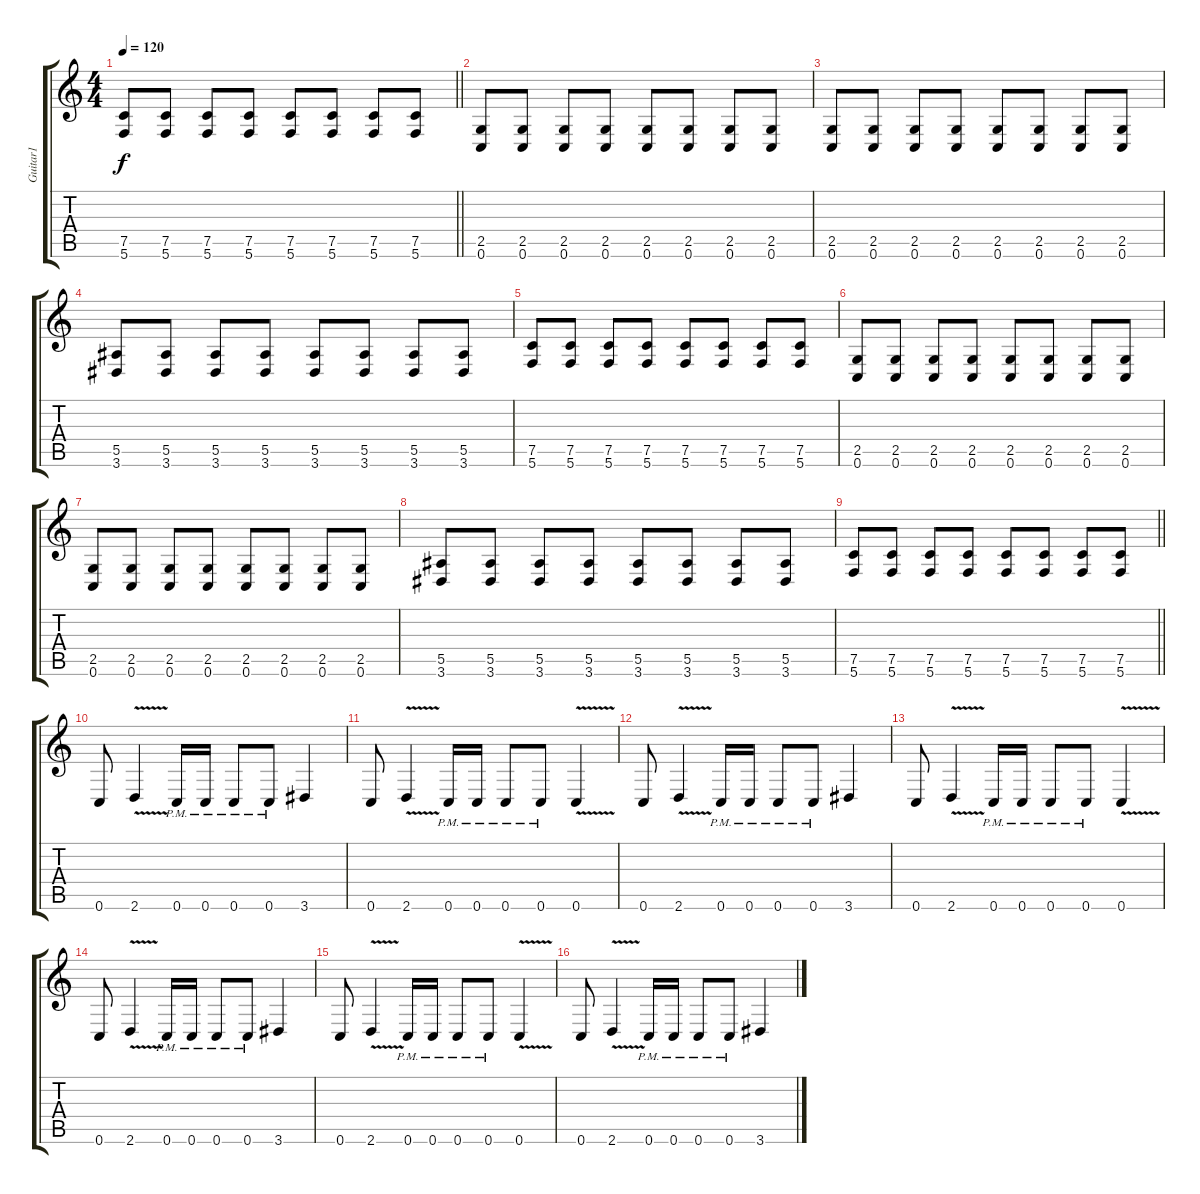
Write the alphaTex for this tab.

\track ("Guitar1" "Guitar1") {instrument distortionguitar}
\staff {score tabs}
\tuning (C4 G3 Eb3 Bb2 F2 C2) {hide}
\ts (4 4)
\tempo 120
\clef g2
\barLineRight lightlight
\ks c
(7.5 5.6).8{dy f} (7.5 5.6).8 (7.5 5.6).8 (7.5 5.6).8 (7.5 5.6).8 (7.5 5.6).8 (7.5 5.6).8 (7.5 5.6).8 |
(2.5 0.6).8 (2.5 0.6).8 (2.5 0.6).8 (2.5 0.6).8 (2.5 0.6).8 (2.5 0.6).8 (2.5 0.6).8 (2.5 0.6).8 |
(2.5 0.6).8 (2.5 0.6).8 (2.5 0.6).8 (2.5 0.6).8 (2.5 0.6).8 (2.5 0.6).8 (2.5 0.6).8 (2.5 0.6).8 |
(5.5 3.6).8 (5.5 3.6).8 (5.5 3.6).8 (5.5 3.6).8 (5.5 3.6).8 (5.5 3.6).8 (5.5 3.6).8 (5.5 3.6).8 |
(7.5 5.6).8 (7.5 5.6).8 (7.5 5.6).8 (7.5 5.6).8 (7.5 5.6).8 (7.5 5.6).8 (7.5 5.6).8 (7.5 5.6).8 |
(2.5 0.6).8 (2.5 0.6).8 (2.5 0.6).8 (2.5 0.6).8 (2.5 0.6).8 (2.5 0.6).8 (2.5 0.6).8 (2.5 0.6).8 |
(2.5 0.6).8 (2.5 0.6).8 (2.5 0.6).8 (2.5 0.6).8 (2.5 0.6).8 (2.5 0.6).8 (2.5 0.6).8 (2.5 0.6).8 |
(5.5 3.6).8 (5.5 3.6).8 (5.5 3.6).8 (5.5 3.6).8 (5.5 3.6).8 (5.5 3.6).8 (5.5 3.6).8 (5.5 3.6).8 |
\barLineRight lightlight
(7.5 5.6).8 (7.5 5.6).8 (7.5 5.6).8 (7.5 5.6).8 (7.5 5.6).8 (7.5 5.6).8 (7.5 5.6).8 (7.5 5.6).8 |
0.6.8 2.6{v}.4 0.6{pm}.16 0.6{pm}.16 0.6{pm}.8 0.6{pm}.8 3.6.4 |
0.6.8 2.6{v}.4 0.6{pm}.16 0.6{pm}.16 0.6{pm}.8 0.6{pm}.8 0.6{v}.4 |
0.6.8 2.6{v}.4 0.6{pm}.16 0.6{pm}.16 0.6{pm}.8 0.6{pm}.8 3.6.4 |
0.6.8 2.6{v}.4 0.6{pm}.16 0.6{pm}.16 0.6{pm}.8 0.6{pm}.8 0.6{v}.4 |
0.6.8 2.6{v}.4 0.6{pm}.16 0.6{pm}.16 0.6{pm}.8 0.6{pm}.8 3.6.4 |
0.6.8 2.6{v}.4 0.6{pm}.16 0.6{pm}.16 0.6{pm}.8 0.6{pm}.8 0.6{v}.4 |
0.6.8 2.6{v}.4 0.6{pm}.16 0.6{pm}.16 0.6{pm}.8 0.6{pm}.8 3.6.4
